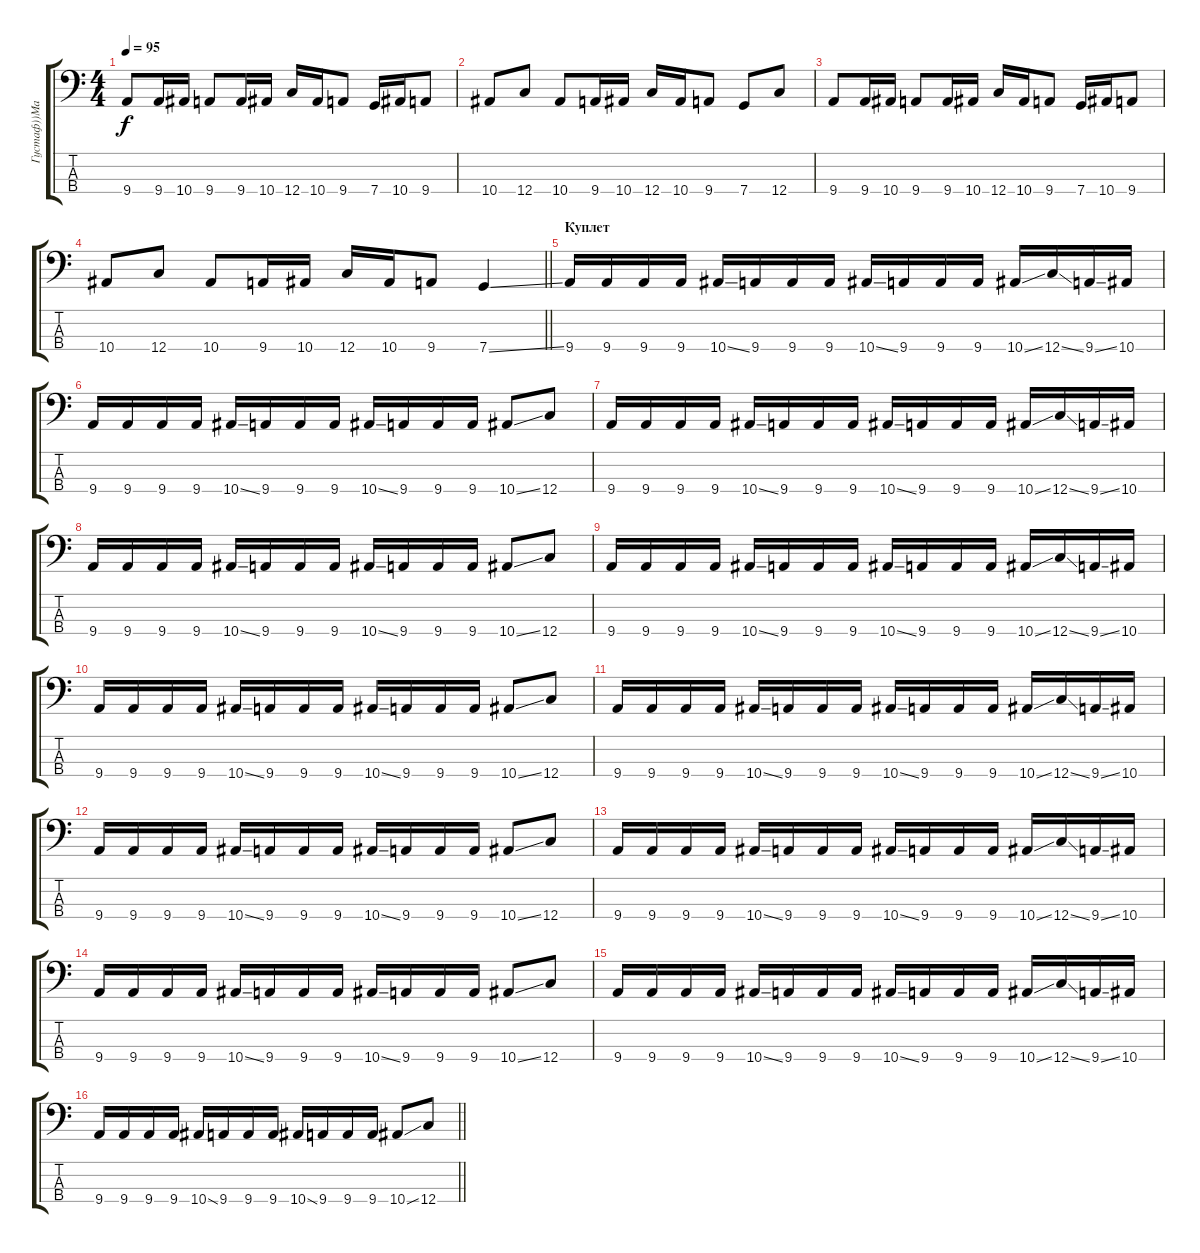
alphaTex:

\track ("Густаф))Малибу)" "Густаф))Ма") {instrument slapbass2}
\staff {score tabs}
\tuning (F2 C2 G1 C1) {hide}
\ts (4 4)
\tempo 95
\clef f4
\ks c
9.4.8{dy f} 9.4.16 10.4.16 9.4.8 9.4.16 10.4.16 12.4.16 10.4.16 9.4.8 7.4.16 10.4.16 9.4.8 |
10.4.8 12.4.8 10.4.8 9.4.16 10.4.16 12.4.16 10.4.16 9.4.8 7.4.8 12.4.8 |
9.4.8 9.4.16 10.4.16 9.4.8 9.4.16 10.4.16 12.4.16 10.4.16 9.4.8 7.4.16 10.4.16 9.4.8 |
\barLineRight lightlight
10.4.8 12.4.8 10.4.8 9.4.16 10.4.16 12.4.16 10.4.16 9.4.8 7.4{ss}.4 |
\section ("" "Куплет")
9.4.16 9.4.16 9.4.16 9.4.16 10.4{ss}.16 9.4.16 9.4.16 9.4.16 10.4{ss}.16 9.4.16 9.4.16 9.4.16 10.4{ss}.16 12.4{ss}.16 9.4{ss}.16 10.4.16 |
9.4.16 9.4.16 9.4.16 9.4.16 10.4{ss}.16 9.4.16 9.4.16 9.4.16 10.4{ss}.16 9.4.16 9.4.16 9.4.16 10.4{ss}.8 12.4.8 |
9.4.16 9.4.16 9.4.16 9.4.16 10.4{ss}.16 9.4.16 9.4.16 9.4.16 10.4{ss}.16 9.4.16 9.4.16 9.4.16 10.4{ss}.16 12.4{ss}.16 9.4{ss}.16 10.4.16 |
9.4.16 9.4.16 9.4.16 9.4.16 10.4{ss}.16 9.4.16 9.4.16 9.4.16 10.4{ss}.16 9.4.16 9.4.16 9.4.16 10.4{ss}.8 12.4.8 |
9.4.16 9.4.16 9.4.16 9.4.16 10.4{ss}.16 9.4.16 9.4.16 9.4.16 10.4{ss}.16 9.4.16 9.4.16 9.4.16 10.4{ss}.16 12.4{ss}.16 9.4{ss}.16 10.4.16 |
9.4.16 9.4.16 9.4.16 9.4.16 10.4{ss}.16 9.4.16 9.4.16 9.4.16 10.4{ss}.16 9.4.16 9.4.16 9.4.16 10.4{ss}.8 12.4.8 |
9.4.16 9.4.16 9.4.16 9.4.16 10.4{ss}.16 9.4.16 9.4.16 9.4.16 10.4{ss}.16 9.4.16 9.4.16 9.4.16 10.4{ss}.16 12.4{ss}.16 9.4{ss}.16 10.4.16 |
9.4.16 9.4.16 9.4.16 9.4.16 10.4{ss}.16 9.4.16 9.4.16 9.4.16 10.4{ss}.16 9.4.16 9.4.16 9.4.16 10.4{ss}.8 12.4.8 |
9.4.16 9.4.16 9.4.16 9.4.16 10.4{ss}.16 9.4.16 9.4.16 9.4.16 10.4{ss}.16 9.4.16 9.4.16 9.4.16 10.4{ss}.16 12.4{ss}.16 9.4{ss}.16 10.4.16 |
9.4.16 9.4.16 9.4.16 9.4.16 10.4{ss}.16 9.4.16 9.4.16 9.4.16 10.4{ss}.16 9.4.16 9.4.16 9.4.16 10.4{ss}.8 12.4.8 |
9.4.16 9.4.16 9.4.16 9.4.16 10.4{ss}.16 9.4.16 9.4.16 9.4.16 10.4{ss}.16 9.4.16 9.4.16 9.4.16 10.4{ss}.16 12.4{ss}.16 9.4{ss}.16 10.4.16 |
\barLineRight lightlight
9.4.16 9.4.16 9.4.16 9.4.16 10.4{ss}.16 9.4.16 9.4.16 9.4.16 10.4{ss}.16 9.4.16 9.4.16 9.4.16 10.4{ss}.8 12.4.8
